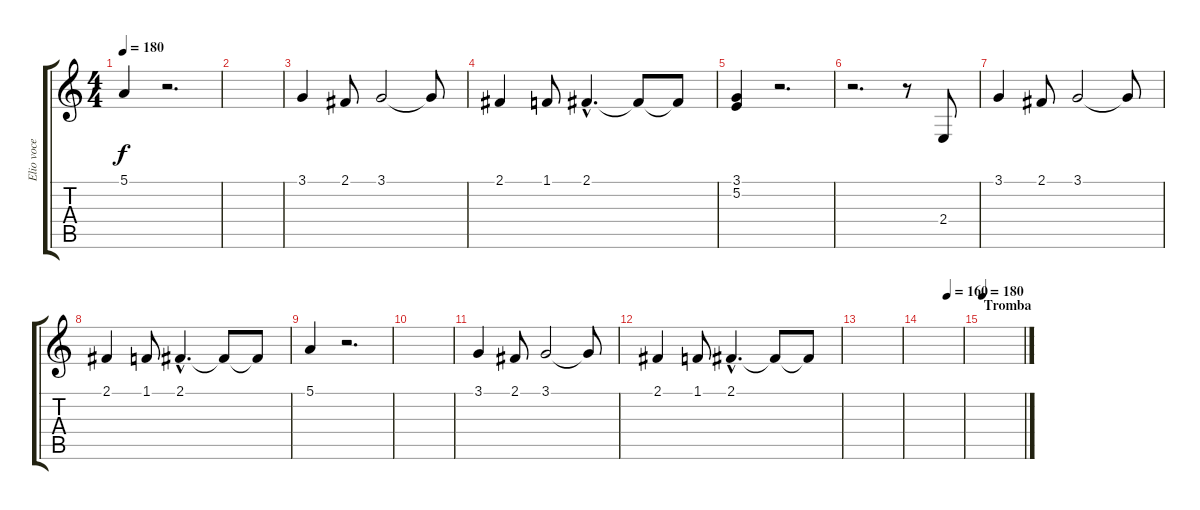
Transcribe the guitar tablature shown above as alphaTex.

\track ("Elio voce" "Elio voce") {instrument cello}
\staff {score tabs}
\tuning (E4 B3 G3 D3 A2 E2) {hide}
\ts (4 4)
\tempo 180
\clef g2
\ks c
5.1.4{dy f} r.2{d} |
|
3.1.4{instrument choiraahs} 2.1.8 3.1.2 3.1{t}.8 |
2.1.4 1.1.8 2.1{hac}.4{d} 2.1{t}.8 2.1{t}.8 |
(3.1 5.2).4 r.2{d} |
r.2{d instrument cello} r.8 2.4.8 |
3.1.4{instrument choiraahs} 2.1.8 3.1.2 3.1{t}.8 |
2.1.4 1.1.8 2.1{hac}.4{d} 2.1{t}.8 2.1{t}.8 |
5.1.4 r.2{d} |
|
3.1.4{instrument choiraahs} 2.1.8 3.1.2 3.1{t}.8 |
2.1.4 1.1.8 2.1{hac}.4{d} 2.1{t}.8 2.1{t}.8 |
|
\tempo (160 0.625)
|
\section ("" "Tromba")
\tempo 180
